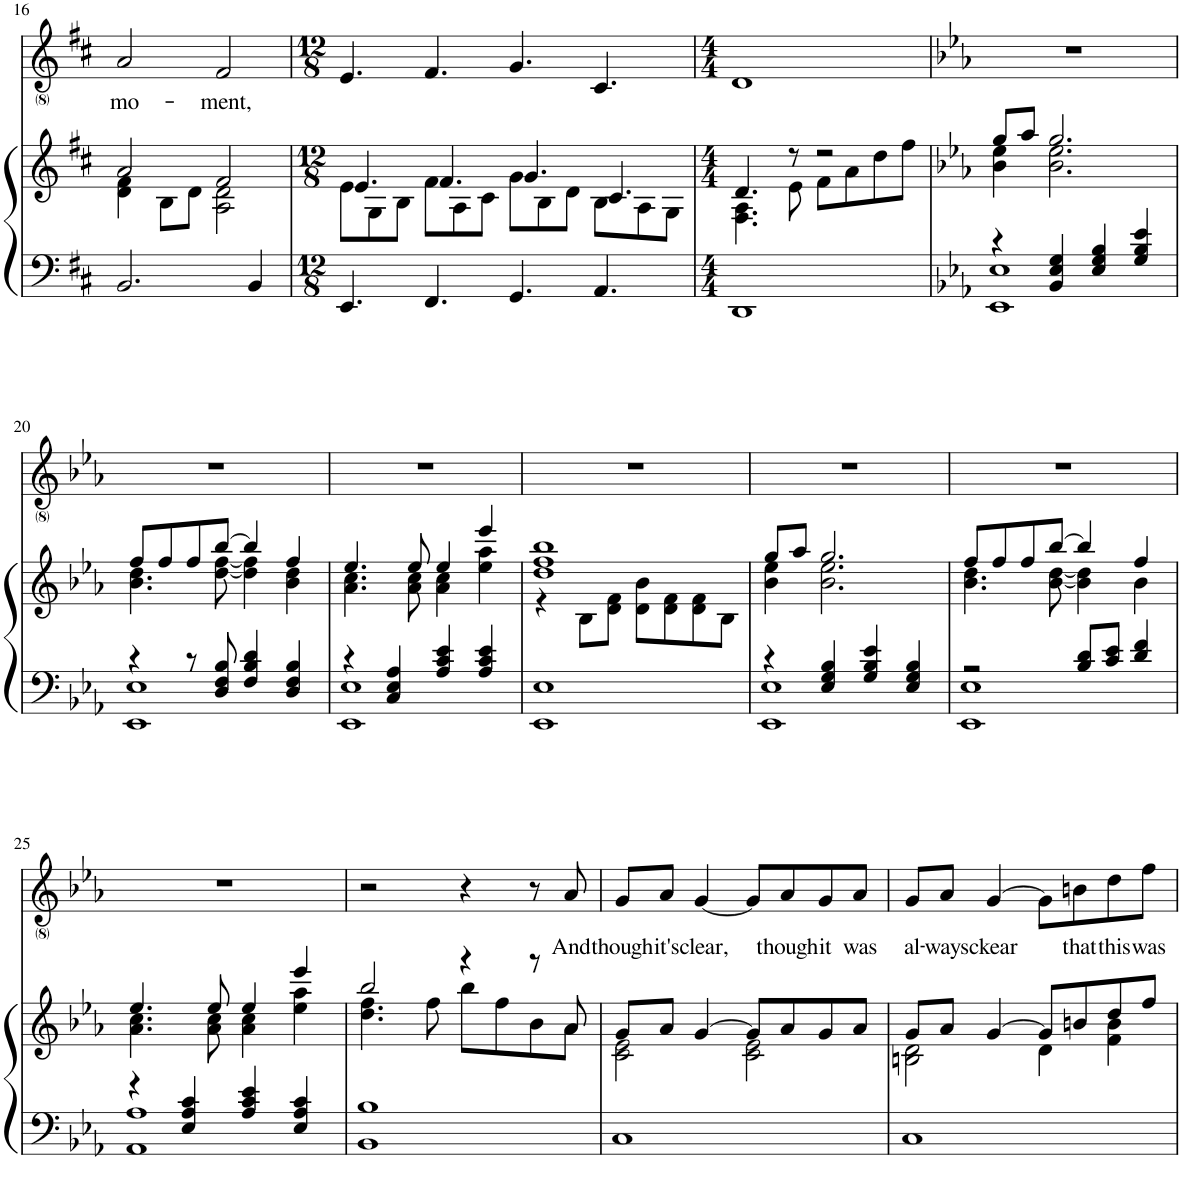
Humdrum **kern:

**kern	**kern	**kern	**text
*part2	*part2	*part1	*part1
*staff3	*staff2	*staff1	*staff1
*I"Piano	*	*I"Voice	*
*I'Pno	*	*	*
!!LO:PB:g=z
*clefF4	*clefG2	*clefG2	*
*k[f#c#]	*k[f#c#]	*k[f#c#]	*
*M4/4	*M4/4	*M4/4	*
=16	=16	=16	=16
*	*^	*	*
!	!	!	!	!LO:LY:b
2.BB/	2a/	4d\ 4f#\	2a/	mo-
.	.	8B\L	.	.
.	.	8d\J	.	.
!	!	!	!	!LO:LY:b
.	2f#/	2A\ 2d\	2f#/	-ment,
4BB/	.	.	.	.
=17	=17	=17	=17	=17
*M12/8	*M12/8	*	*M12/8	*
4.EE/	4.e/	8e\L	4.e/	.
.	.	8G\	.	.
.	.	8B\J	.	.
4.FF#/	4.f#/	8f#\L	4.f#/	.
.	.	8A\	.	.
.	.	8c#\J	.	.
4.GG/	4.g/	8g\L	4.g/	.
.	.	8B\	.	.
.	.	8d\J	.	.
4.AA/	4.c#/	8B\L	4.c#/	.
.	.	8A\	.	.
.	.	8G\J	.	.
=18	=18	=18	=18	=18
*M4/4	*M4/4	*	*M4/4	*
1DD	4.d/	4.F#\ 4.A\	1d	.
.	8r	8e\	.	.
.	2r	8f#\L	.	.
.	.	8a\	.	.
.	.	8dd\	.	.
.	.	8ff#\J	.	.
=19	=19	=19	=19	=19
*k[b-e-a-]	*k[b-e-a-]	*	*k[b-e-a-]	*
*^	*	*	*	*
4r	1EE- 1E-	8gg/L	4b-\ 4ee-\	1r	.
.	.	8aa-/J	.	.	.
4BB-/ 4E-/ 4G/	.	2.gg/	2.b-\ 2.ee-\	.	.
4E-/ 4G/ 4B-/	.	.	.	.	.
4G/ 4B-/ 4e-/	.	.	.	.	.
!!LO:LB:g=z
=20	=20	=20	=20	=20	=20
4r	1EE- 1E-	8ff/L	4.b-\ 4.dd\	1r	.
.	.	8ff/	.	.	.
8r	.	8ff/	.	.	.
8D/ 8F/ 8B-/	.	[8bb-/J	[8dd\ [8ff\	.	.
4F/ 4B-/ 4d/	.	4bb-/]	4dd\] 4ff\]	.	.
4D/ 4F/ 4B-/	.	4ff/	4b-\ 4dd\	.	.
=21	=21	=21	=21	=21	=21
4r	1EE- 1E-	4.ee-/	4.a-\ 4.cc\	1r	.
4C/ 4E-/ 4A-/	.	.	.	.	.
.	.	8ee-/	8a-\ 8cc\	.	.
4A-/ 4c/ 4e-/	.	4ee-/	4a-\ 4cc\	.	.
4A-/ 4c/ 4e-/	.	4eee-/	4ee-\ 4aa-\	.	.
=22	=22	=22	=22	=22	=22
1E-	1EE-	1dd 1ff 1bb-	4r	1r	.
.	.	.	8B-\L	.	.
.	.	.	8d\ 8f\J	.	.
.	.	.	8d\ 8b-\L	.	.
.	.	.	8d\ 8f\	.	.
.	.	.	8d\ 8f\	.	.
.	.	.	8B-\J	.	.
=23	=23	=23	=23	=23	=23
4r	1EE- 1E-	8gg/L	4b-\ 4ee-\	1r	.
.	.	8aa-/J	.	.	.
4E-/ 4G/ 4B-/	.	2.gg/	2.b-\ 2.ee-\	.	.
4G/ 4B-/ 4e-/	.	.	.	.	.
4E-/ 4G/ 4B-/	.	.	.	.	.
=24	=24	=24	=24	=24	=24
2r	1EE- 1E-	8ff/L	4.b-\ 4.dd\	1r	.
.	.	8ff/	.	.	.
.	.	8ff/	.	.	.
.	.	[8bb-/J	[8b-\ [8dd\	.	.
8B-/ 8d/L	.	4bb-/]	4b-\] 4dd\]	.	.
8c/ 8e-/J	.	.	.	.	.
4d/ 4f/	.	4ff/	4b-\	.	.
!!LO:LB:g=z
=25	=25	=25	=25	=25	=25
4r	1AA- 1A-	4.ee-/	4.a-\ 4.cc\	1r	.
4E-/ 4A-/ 4c/	.	.	.	.	.
.	.	8ee-/	8a-\ 8cc\	.	.
4A-/ 4c/ 4e-/	.	4ee-/	4a-\ 4cc\	.	.
4E-/ 4A-/ 4c/	.	4eee-/	4ee-\ 4aa-\	.	.
=26	=26	=26	=26	=26	=26
1B-	1BB-	2bb-/	4.dd\ 4.ff\	2r	.
.	.	.	8ff\	.	.
.	.	4r	8bb-\L	4r	.
.	.	.	8ff\	.	.
.	.	8r	8b-\	8r	.
!	!	!	!	!	!LO:LY:b
.	.	8a-/	8a-\J	8a-/	And
*v	*v	*	*	*	*
=27	=27	=27	=27	=27
!	!	!	!	!LO:LY:b
1C	8g/L	2c\ 2e-\	8g/L	though
!	!	!	!	!LO:LY:b
.	8a-/J	.	8a-/J	it's
!	!	!	!	!LO:LY:b
.	[4g/	.	[4g/	clear,
.	8g/L]	2c\ 2e-\	8g/L]	.
!	!	!	!	!LO:LY:b
.	8a-/	.	8a-/	though
!	!	!	!	!LO:LY:b
.	8g/	.	8g/	it
!	!	!	!	!LO:LY:b
.	8a-/J	.	8a-/J	was
=28	=28	=28	=28	=28
!	!	!	!	!LO:LY:b
1C	8g/L	2Bn\ 2d\	8g/L	al-
!	!	!	!	!LO:LY:b
.	8a-/J	.	8a-/J	-ways
!	!	!	!	!LO:LY:b
.	[4g/	.	[4g/	ckear
.	8g/L]	4d\	8g\L]	.
!	!	!	!	!LO:LY:b
.	8bn/	.	8bn\	that
!	!	!	!	!LO:LY:b
.	8dd/	4f\ 4b\	8dd\	this
!	!	!	!	!LO:LY:b
.	8ff/J	.	8ff\J	was
*	*v	*v	*	*
=	=	=	=
*-	*-	*-	*-
